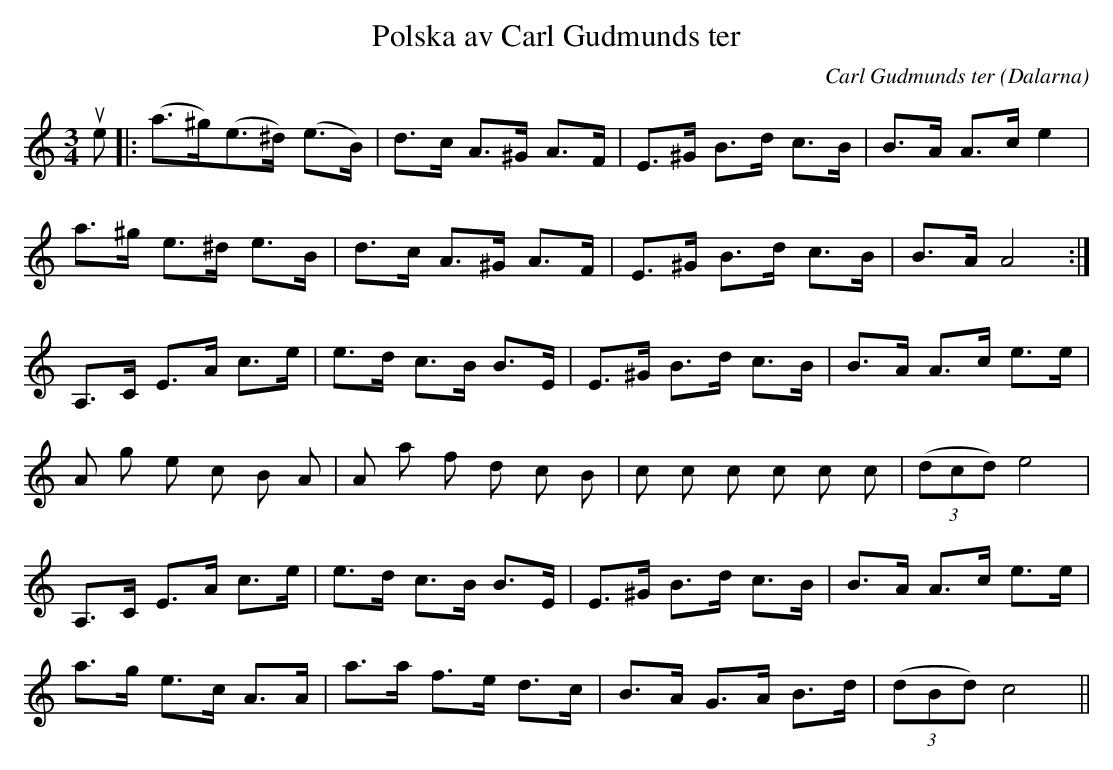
X:1
T:Polska av Carl Gudmunds ter
C:Carl Gudmunds ter
O:Dalarna
M:3/4
L:1/8
K:Am
ue|:(a>^g)(e>^d) (e>B)|d>c A>^G A>F|E>^G B>d c>B|B>A A>c e2|
a>^g e>^d e>B|d>c A>^G A>F|E>^G B>d c>B|B>A A4:|
A,>C E>A c>e|e>d c>B B>E|E>^G B>d c>B|B>A A>c e>e|
A g e c B A|A a f d c B|c c c c c c |(3 (dcd) e4|
A,>C E>A c>e|e>d c>B B>E|E>^G B>d c>B|B>A A>c e>e|
a>g e>c A>A|a>a f>e d>c|B>A G>A B>d|(3 (dBd) c4||
